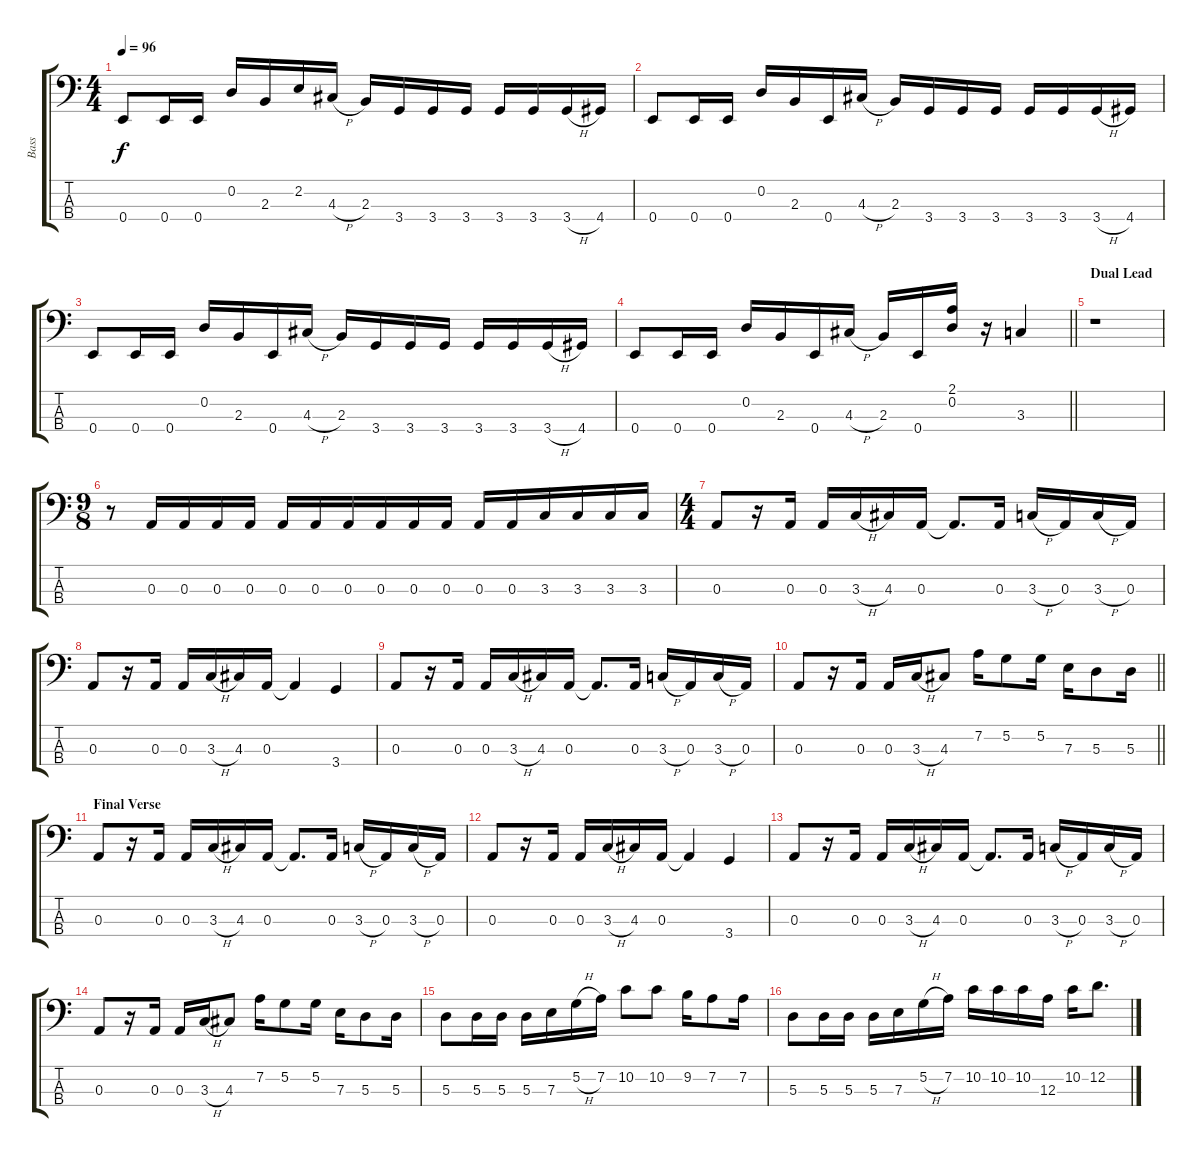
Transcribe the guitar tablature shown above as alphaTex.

\track ("Bass" "Bass") {instrument electricbasspick}
\staff {score tabs}
\tuning (G2 D2 A1 E1) {hide}
\ts (4 4)
\tempo 96
\clef f4
\ks c
0.4.8{dy f} 0.4.16 0.4.16 0.2.16 2.3.16 2.2.16 4.3{h}.16 2.3.16 3.4.16 3.4.16 3.4.16 3.4.16 3.4.16 3.4{h}.16 4.4.16 |
0.4.8 0.4.16 0.4.16 0.2.16 2.3.16 0.4.16 4.3{h}.16 2.3.16 3.4.16 3.4.16 3.4.16 3.4.16 3.4.16 3.4{h}.16 4.4.16 |
0.4.8 0.4.16 0.4.16 0.2.16 2.3.16 0.4.16 4.3{h}.16 2.3.16 3.4.16 3.4.16 3.4.16 3.4.16 3.4.16 3.4{h}.16 4.4.16 |
\barLineRight lightlight
0.4.8 0.4.16 0.4.16 0.2.16 2.3.16 0.4.16 4.3{h}.16 2.3.16 0.4.16 (2.1 0.2).16 r.16 3.3.4 |
\section ("" "Dual Lead")
r.1 |
\ts (9 8)
r.8 0.3.16 0.3.16 0.3.16 0.3.16 0.3.16 0.3.16 0.3.16 0.3.16 0.3.16 0.3.16 0.3.16 0.3.16 3.3.16 3.3.16 3.3.16 3.3.16 |
\ts (4 4)
0.3.8 r.16 0.3.16 0.3.16 3.3{h}.16 4.3.16 0.3.16 0.3{t}.8{d} 0.3.16 3.3{h}.16 0.3.16 3.3{h}.16 0.3.16 |
0.3.8 r.16 0.3.16 0.3.16 3.3{h}.16 4.3.16 0.3.16 0.3{t}.4 3.4.4 |
0.3.8 r.16 0.3.16 0.3.16 3.3{h}.16 4.3.16 0.3.16 0.3{t}.8{d} 0.3.16 3.3{h}.16 0.3.16 3.3{h}.16 0.3.16 |
\barLineRight lightlight
0.3.8 r.16 0.3.16 0.3.16 3.3{h}.16 4.3.8 7.2.16 5.2.8 5.2.16 7.3.16 5.3.8 5.3.16 |
\section ("" "Final Verse")
0.3.8 r.16 0.3.16 0.3.16 3.3{h}.16 4.3.16 0.3.16 0.3{t}.8{d} 0.3.16 3.3{h}.16 0.3.16 3.3{h}.16 0.3.16 |
0.3.8 r.16 0.3.16 0.3.16 3.3{h}.16 4.3.16 0.3.16 0.3{t}.4 3.4.4 |
0.3.8 r.16 0.3.16 0.3.16 3.3{h}.16 4.3.16 0.3.16 0.3{t}.8{d} 0.3.16 3.3{h}.16 0.3.16 3.3{h}.16 0.3.16 |
0.3.8 r.16 0.3.16 0.3.16 3.3{h}.16 4.3.8 7.2.16 5.2.8 5.2.16 7.3.16 5.3.8 5.3.16 |
5.3.8 5.3.16 5.3.16 5.3.16 7.3.16 5.2{h}.16 7.2.16 10.2.8 10.2.8 9.2.16 7.2.8 7.2.16 |
5.3.8 5.3.16 5.3.16 5.3.16 7.3.16 5.2{h}.16 7.2.16 10.2.16 10.2.16 10.2.16 12.3.16 10.2.16 12.2.8{d}
